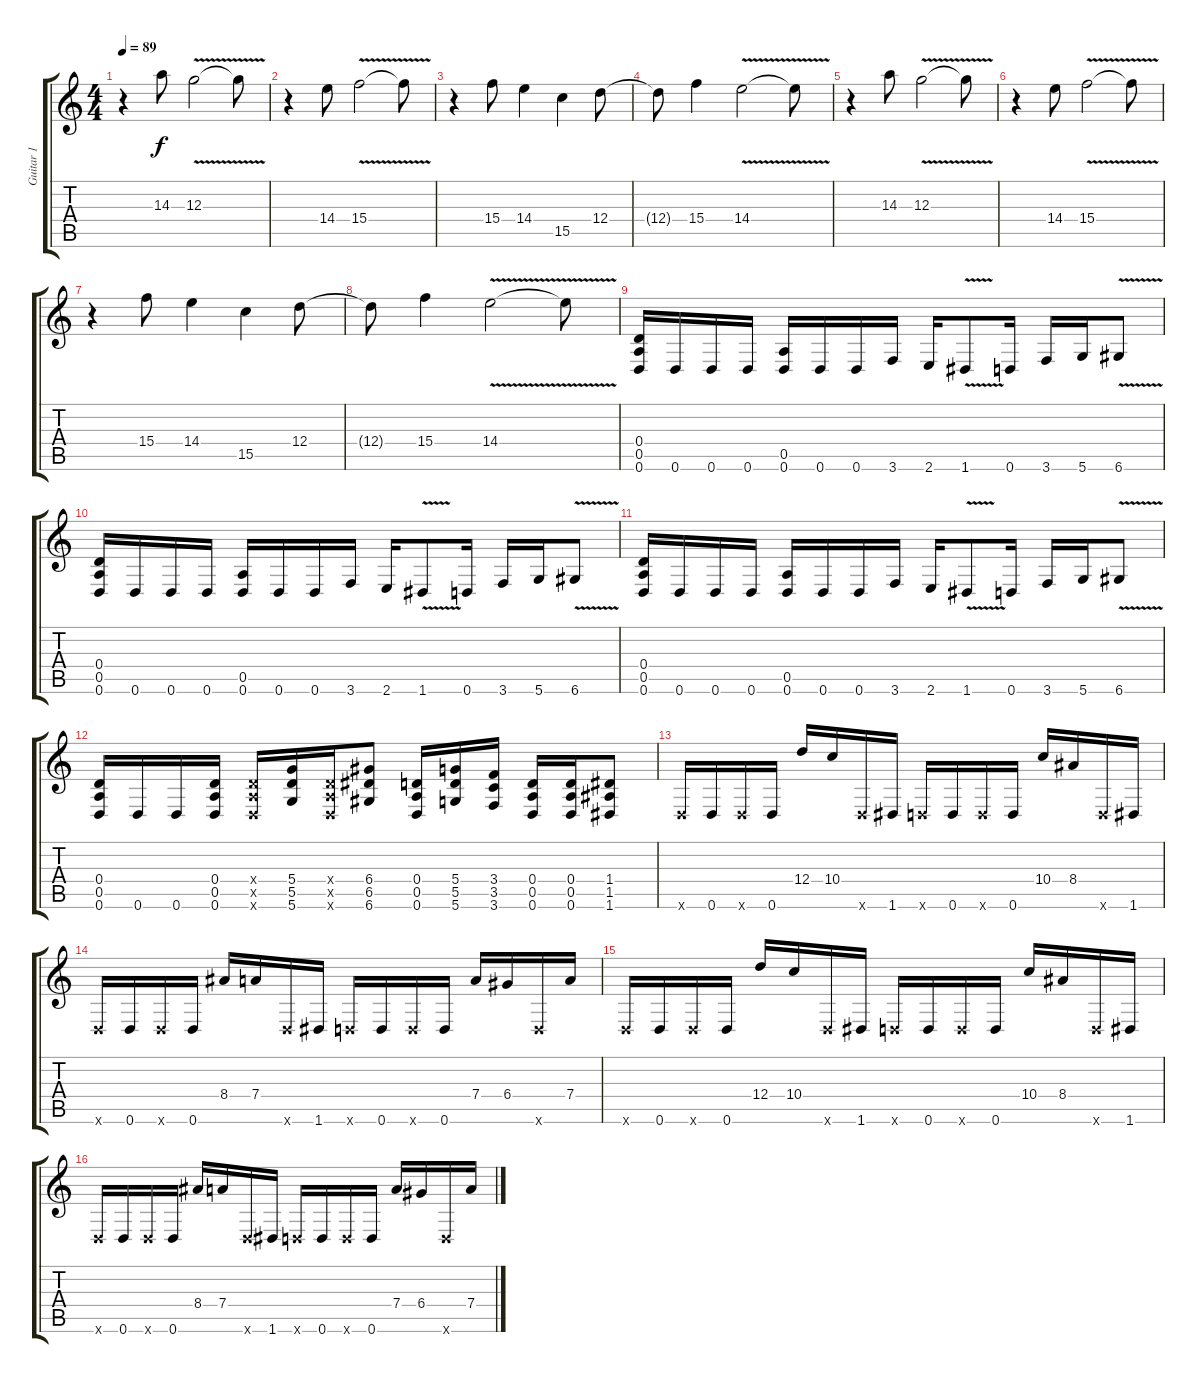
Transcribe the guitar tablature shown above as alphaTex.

\track ("Guitar 1" "Guitar 1") {instrument overdrivenguitar}
\staff {score tabs}
\tuning (E4 B3 G3 D3 A2 D2) {hide}
\ts (4 4)
\tempo 89
\clef g2
\ks c
r.4{dy f instrument overdrivenguitar} 14.3.8 12.3{v}.2 12.3{t}.8 |
r.4 14.4.8 15.4{v}.2 15.4{t}.8 |
r.4 15.4.8 14.4.4 15.5.4 12.4.8 |
12.4{t}.8 15.4.4 14.4{v}.2 14.4{t}.8 |
r.4 14.3.8 12.3{v}.2 12.3{t}.8 |
r.4 14.4.8 15.4{v}.2 15.4{t}.8 |
r.4 15.4.8 14.4.4 15.5.4 12.4.8 |
12.4{t}.8 15.4.4 14.4{v}.2 14.4{t}.8 |
(0.4 0.5 0.6).16 0.6.16 0.6.16 0.6.16 (0.5 0.6).16 0.6.16 0.6.16 3.6.16 2.6.16 1.6{v}.8 0.6.16 3.6.16 5.6.16 6.6{v}.8 |
(0.4 0.5 0.6).16 0.6.16 0.6.16 0.6.16 (0.5 0.6).16 0.6.16 0.6.16 3.6.16 2.6.16 1.6{v}.8 0.6.16 3.6.16 5.6.16 6.6{v}.8 |
(0.4 0.5 0.6).16 0.6.16 0.6.16 0.6.16 (0.5 0.6).16 0.6.16 0.6.16 3.6.16 2.6.16 1.6{v}.8 0.6.16 3.6.16 5.6.16 6.6{v}.8 |
(0.4 0.5 0.6).16 0.6.16 0.6.16 (0.4 0.5 0.6).16 (0.4{x} 0.5{x} 0.6{x}).16 (5.4 5.5 5.6).16 (0.4{x} 0.5{x} 0.6{x}).16 (6.4 6.5 6.6).8 (0.4 0.5 0.6).16 (5.4 5.5 5.6).16 (3.4 3.5 3.6).16 (0.4 0.5 0.6).16 (0.4 0.5 0.6).16 (1.4 1.5 1.6).8 |
0.6{x}.16 0.6.16 0.6{x}.16 0.6.16 12.4.16 10.4.16 0.6{x}.16 1.6.16 0.6{x}.16 0.6.16 0.6{x}.16 0.6.16 10.4.16 8.4.16 0.6{x}.16 1.6.16 |
0.6{x}.16 0.6.16 0.6{x}.16 0.6.16 8.4.16 7.4.16 0.6{x}.16 1.6.16 0.6{x}.16 0.6.16 0.6{x}.16 0.6.16 7.4.16 6.4.16 0.6{x}.16 7.4.16 |
0.6{x}.16 0.6.16 0.6{x}.16 0.6.16 12.4.16 10.4.16 0.6{x}.16 1.6.16 0.6{x}.16 0.6.16 0.6{x}.16 0.6.16 10.4.16 8.4.16 0.6{x}.16 1.6.16 |
0.6{x}.16 0.6.16 0.6{x}.16 0.6.16 8.4.16 7.4.16 0.6{x}.16 1.6.16 0.6{x}.16 0.6.16 0.6{x}.16 0.6.16 7.4.16 6.4.16 0.6{x}.16 7.4.16
